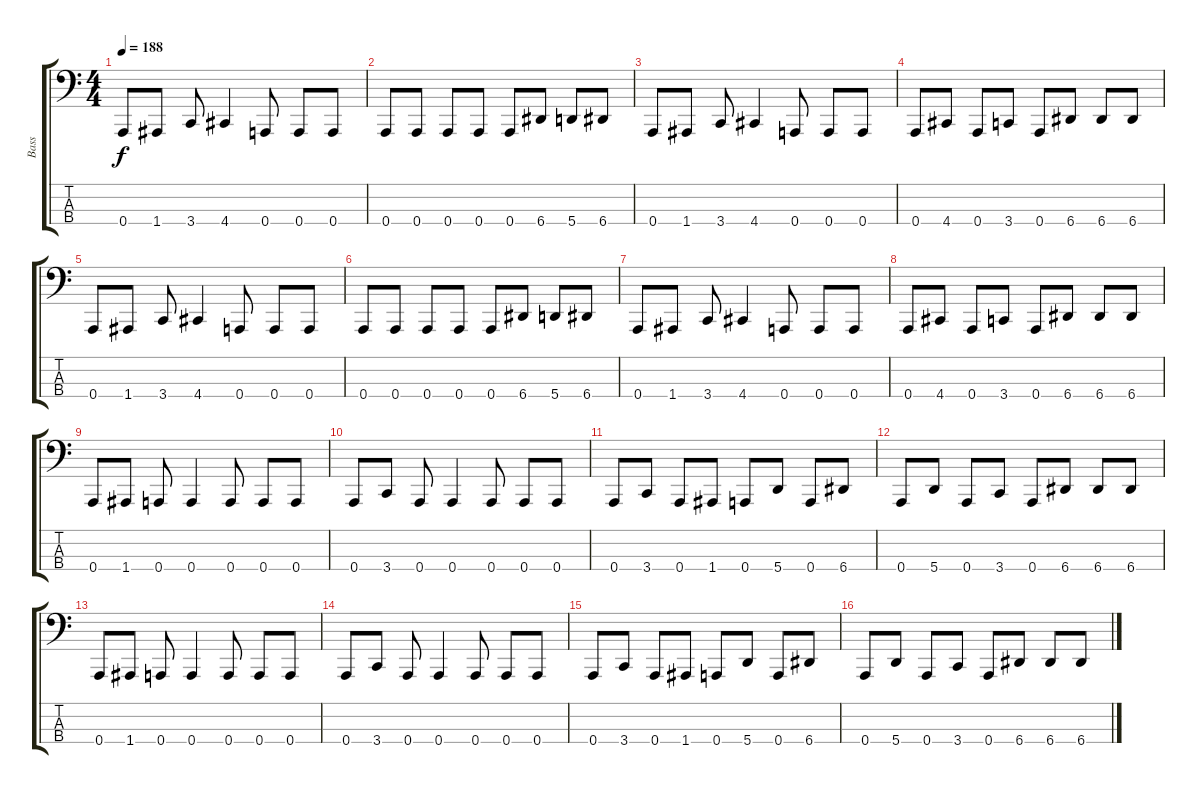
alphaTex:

\track ("Bass" "Bass") {instrument electricbasspick}
\staff {score tabs}
\tuning (D2 A1 E1 A0) {hide}
\ts (4 4)
\tempo 188
\clef f4
\ks c
0.4.8{dy f} 1.4.8 3.4.8 4.4.4 0.4.8 0.4.8 0.4.8 |
0.4.8 0.4.8 0.4.8 0.4.8 0.4.8 6.4.8 5.4.8 6.4.8 |
0.4.8 1.4.8 3.4.8 4.4.4 0.4.8 0.4.8 0.4.8 |
0.4.8 4.4.8 0.4.8 3.4.8 0.4.8 6.4.8 6.4.8 6.4.8 |
0.4.8 1.4.8 3.4.8 4.4.4 0.4.8 0.4.8 0.4.8 |
0.4.8 0.4.8 0.4.8 0.4.8 0.4.8 6.4.8 5.4.8 6.4.8 |
0.4.8 1.4.8 3.4.8 4.4.4 0.4.8 0.4.8 0.4.8 |
0.4.8 4.4.8 0.4.8 3.4.8 0.4.8 6.4.8 6.4.8 6.4.8 |
0.4.8 1.4.8 0.4.8 0.4.4 0.4.8 0.4.8 0.4.8 |
0.4.8 3.4.8 0.4.8 0.4.4 0.4.8 0.4.8 0.4.8 |
0.4.8 3.4.8 0.4.8 1.4.8 0.4.8 5.4.8 0.4.8 6.4.8 |
0.4.8 5.4.8 0.4.8 3.4.8 0.4.8 6.4.8 6.4.8 6.4.8 |
0.4.8 1.4.8 0.4.8 0.4.4 0.4.8 0.4.8 0.4.8 |
0.4.8 3.4.8 0.4.8 0.4.4 0.4.8 0.4.8 0.4.8 |
0.4.8 3.4.8 0.4.8 1.4.8 0.4.8 5.4.8 0.4.8 6.4.8 |
0.4.8 5.4.8 0.4.8 3.4.8 0.4.8 6.4.8 6.4.8 6.4.8
